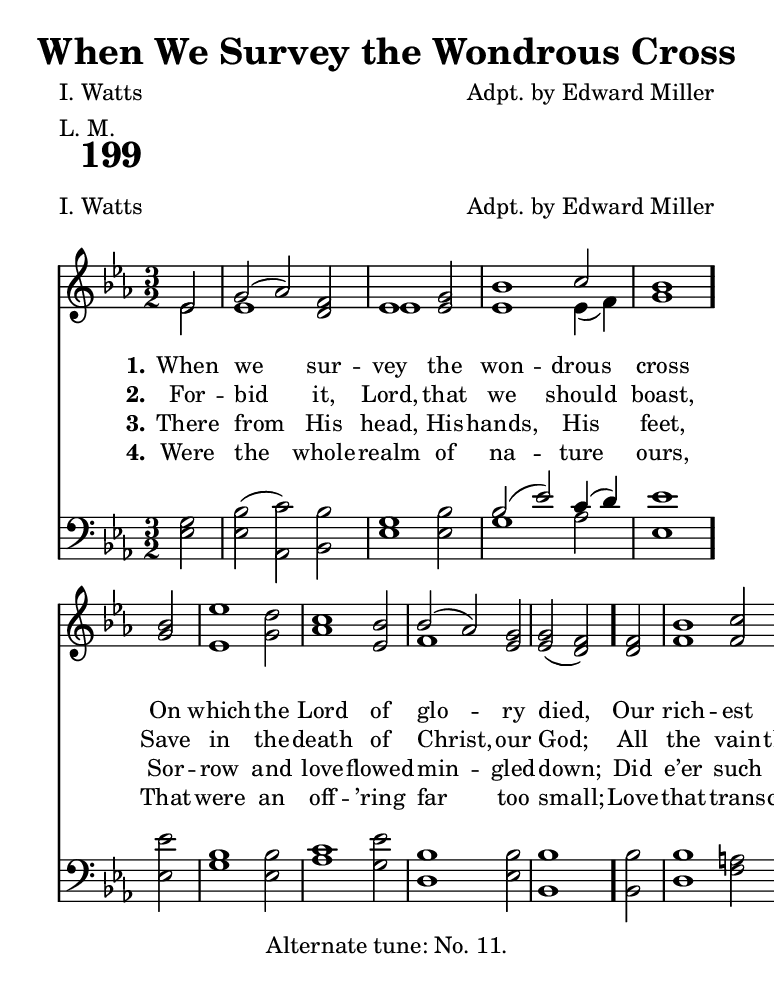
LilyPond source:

\include "common/global.ily"
\paper {
  \include "common/paper.ily"
  ragged-last-bottom = ##t
  systems-per-page = ##f
  system-count = 2
system-system-spacing.padding = 2
system-system-spacing.basic-distance = 2

  % decrease system-to-system padding to fit onto page with previous score
  system-count = 2
system-system-spacing.padding = 2
system-system-spacing.basic-distance = 2

  scoreTitleMarkup = \markup {
    \override #'(baseline-skip . 3.5)
    \column {
      \override #'(baseline-skip . 3.5)
      \column {
        \fill-line {
          \huge \larger \larger \bold {
            \concat { "  " \fromproperty #'header:hymnnumber }
            \mytitle
            \null
          }
        }
        \fill-line {
          % less lowering (to save vertical space)
          \lower #1 \fromproperty #'header:poet
          \smaller \bold \mysubtitle
          \lower #1 \fromproperty #'header:composer
        }
      }
    }
  }
}

\header{
  %gospel
  hymnnumber = "199"
  title = "When We Survey the Wondrous Cross"
  tunename = "Rockingham"
  meter = "L. M."
  poet = "I. Watts"
  composer = "Adpt. by Edward Miller"
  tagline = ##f
}

global = {
  \include "common/overrides.ily"
  \override Staff.TimeSignature.style = #'numbered
  \time 3/2
  \override Score.MetronomeMark.transparent = ##t % hide all fermata changes too
  \tempo 2=90
  \key ees \major
  \partial 2
  \autoBeamOff
}

notesSoprano = {
\global
\relative c' {

  ees2 | g( aes) f | ees1 g2 | bes1 c2 | bes1
  bes2 | ees1 d2 | c1 bes2 | bes( aes) g | g( f)
  f2 | bes1 c2 | d1 bes2 | ees( g,) a | bes1
  ees,2 | aes1 g2 | f1 ees2 | ees4( f g2) f | ees1

  \bar "|."

}
}

notesAlto = {
\global
\relative e' {

  ees2 | ees1 d2 | ees1 ees2 | ees1 ees4( f) | g1
  g2 | ees1 g2 | aes1 ees2 | f1 ees2 | ees( d)
  d2 | f1 f2 | f1 d2 | ees1 ees2 | d1
  ees2 | ees( d) ees | c1 ees2 | bes2( ees) d | ees1

}
}

notesTenor = {
\global
\relative a {

  g2 | bes( c) bes | g1 bes2 | bes( ees) c4( d) | ees1
  ees2 | bes1 bes2 | c1 ees2 | bes1 bes2 | bes1
  bes2 | bes1 a2 | bes1 bes2 | bes1 f2 | f1
  bes2 | aes1 bes2 | c1 bes2 | g4( aes bes2.) aes4 | g1

}
}

notesBass = {
\global
\relative f {

  ees2 | ees( aes,) bes | ees1 ees2 g1 aes2 | ees1
  ees2 | g1 ees2 | aes1 g2 | d1 ees2 | bes1
  bes2 d1 f2 | bes1 aes2 | g( ees) f | bes,1
  g'2 | f1 ees2 | aes,1 g2 | bes1 bes2 | ees1

}
}

wordsA = \lyricmode {
\set stanza = "1."

When we sur -- vey the won -- drous cross \bar "."
On which the Lord of glo -- ry died, \bar "."
Our rich -- est gain we count but loss, \bar "."
And pour con -- tempt on all our pride. \bar "."

}

wordsB = \lyricmode {
\set stanza = "2."

For -- bid it, Lord, that we should boast,
Save in the death of Christ, our God;
All the vain things that charm us most,
We’d sac -- ri -- fice them to His blood.

}

wordsC = \lyricmode {
\set stanza = "3."

There from His head, His hands, His feet,
Sor -- row and love flowed min -- gled down;
Did e’er such love and sor -- row meet,
Or thorns com -- pose so rich a crown?

}

wordsD = \lyricmode {
\set stanza = "4."

Were the whole realm of na -- ture ours,
That were an off -- ’ring far too small;
Love that trans -- cends our high -- est pow’rs
De -- mands our soul, our life, our all.

}

\score {
  \context ChoirStaff <<
    \context Staff = upper <<
      \set Staff.autoBeaming = ##f
      \set ChoirStaff.systemStartDelimiter = #'SystemStartBar
      \set ChoirStaff.printPartCombineTexts = ##f
      \partcombine #'(2 . 11) \notesSoprano \notesAlto
      \context NullVoice = sopranos { \voiceOne << \notesSoprano >> }
      \context Lyrics = one   \lyricsto sopranos \wordsA
      \context Lyrics = two   \lyricsto sopranos \wordsB
      \context Lyrics = three \lyricsto sopranos \wordsC
      \context Lyrics = four  \lyricsto sopranos \wordsD
    >>
    \context Staff = men <<
      \set Staff.autoBeaming = ##f
      \clef bass
      \set ChoirStaff.printPartCombineTexts = ##f
      \partcombine #'(2 . 11) \notesTenor \notesBass
    >>
  >>
  \layout {
    \include "common/layout.ily"
    \context {
      \Lyrics
      % Compensate for wide lyrics by squashing things a bit
      \override LyricSpace.minimum-distance = #0.25
    }

  }
  #(cond ((ly:get-option 'eog-midi-permitted) #{ \midi{
    \include "common/midi.ily"
  } #}))
}

\noPageBreak \markup { \fill-line { \raise #5 \line { Alternate tune: No. 11. } } }

\version "2.19.49"  % necessary for upgrading to future LilyPond versions.

% vi:set et ts=2 sw=2 ai nocindent syntax=lilypond:
